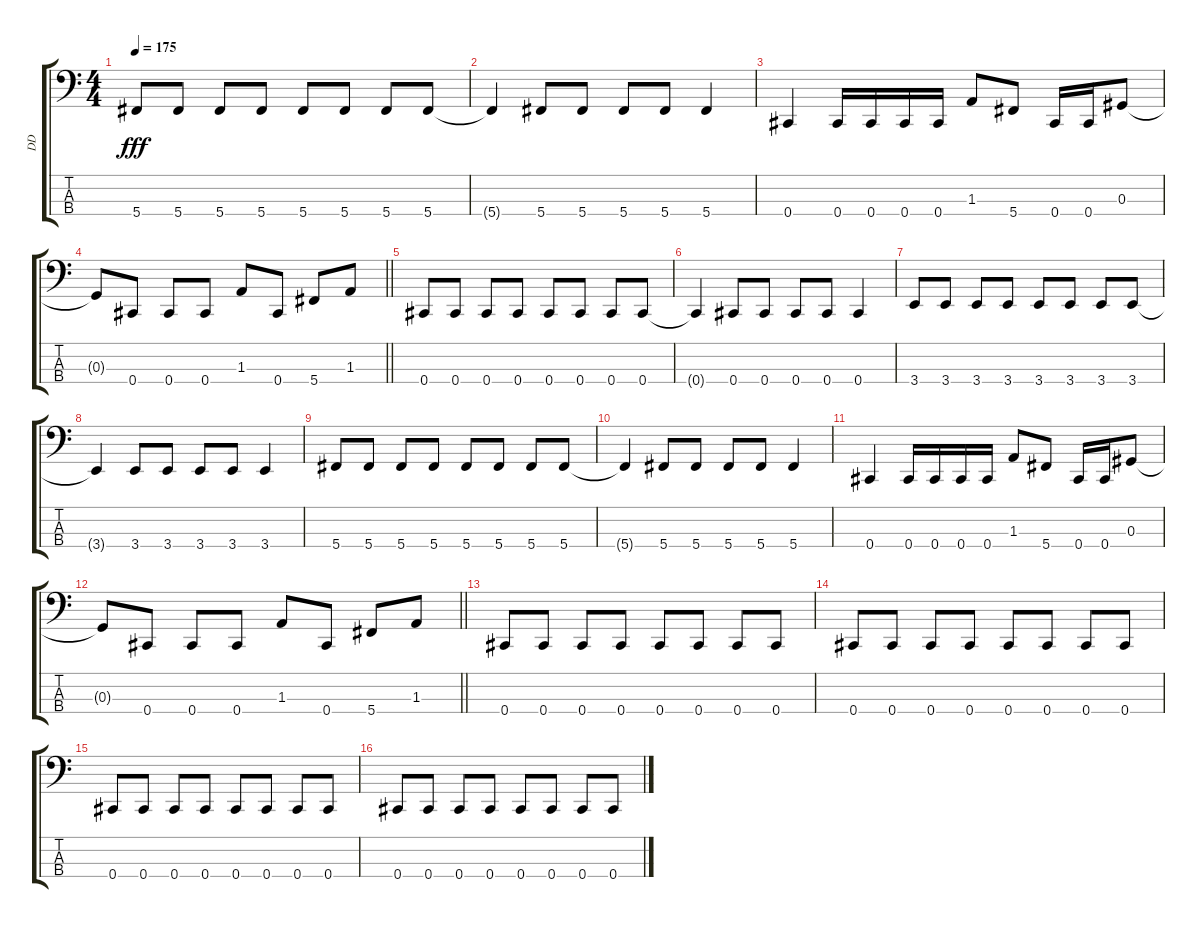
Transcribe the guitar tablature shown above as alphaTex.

\track ("DD" "DD") {instrument electricbassfinger}
\staff {score tabs}
\tuning (Gb2 Db2 Ab1 Db1) {hide}
\ts (4 4)
\tempo 175
\clef f4
\ks c
5.4.8{dy fff} 5.4.8 5.4.8 5.4.8 5.4.8 5.4.8 5.4.8 5.4.8 |
5.4{t}.4 5.4.8 5.4.8 5.4.8 5.4.8 5.4.4 |
0.4.4 0.4.16 0.4.16 0.4.16 0.4.16 1.3.8 5.4.8 0.4.16 0.4.16 0.3.8 |
\barLineRight lightlight
0.3{t}.8 0.4.8 0.4.8 0.4.8 1.3.8 0.4.8 5.4.8 1.3.8 |
\section ("" "")
0.4.8 0.4.8 0.4.8 0.4.8 0.4.8 0.4.8 0.4.8 0.4.8 |
0.4{t}.4 0.4.8 0.4.8 0.4.8 0.4.8 0.4.4 |
3.4.8 3.4.8 3.4.8 3.4.8 3.4.8 3.4.8 3.4.8 3.4.8 |
3.4{t}.4 3.4.8 3.4.8 3.4.8 3.4.8 3.4.4 |
5.4.8 5.4.8 5.4.8 5.4.8 5.4.8 5.4.8 5.4.8 5.4.8 |
5.4{t}.4 5.4.8 5.4.8 5.4.8 5.4.8 5.4.4 |
0.4.4 0.4.16 0.4.16 0.4.16 0.4.16 1.3.8 5.4.8 0.4.16 0.4.16 0.3.8 |
\barLineRight lightlight
0.3{t}.8 0.4.8 0.4.8 0.4.8 1.3.8 0.4.8 5.4.8 1.3.8 |
\section ("" "")
0.4.8 0.4.8 0.4.8 0.4.8 0.4.8 0.4.8 0.4.8 0.4.8 |
0.4.8 0.4.8 0.4.8 0.4.8 0.4.8 0.4.8 0.4.8 0.4.8 |
0.4.8 0.4.8 0.4.8 0.4.8 0.4.8 0.4.8 0.4.8 0.4.8 |
0.4.8 0.4.8 0.4.8 0.4.8 0.4.8 0.4.8 0.4.8 0.4.8
